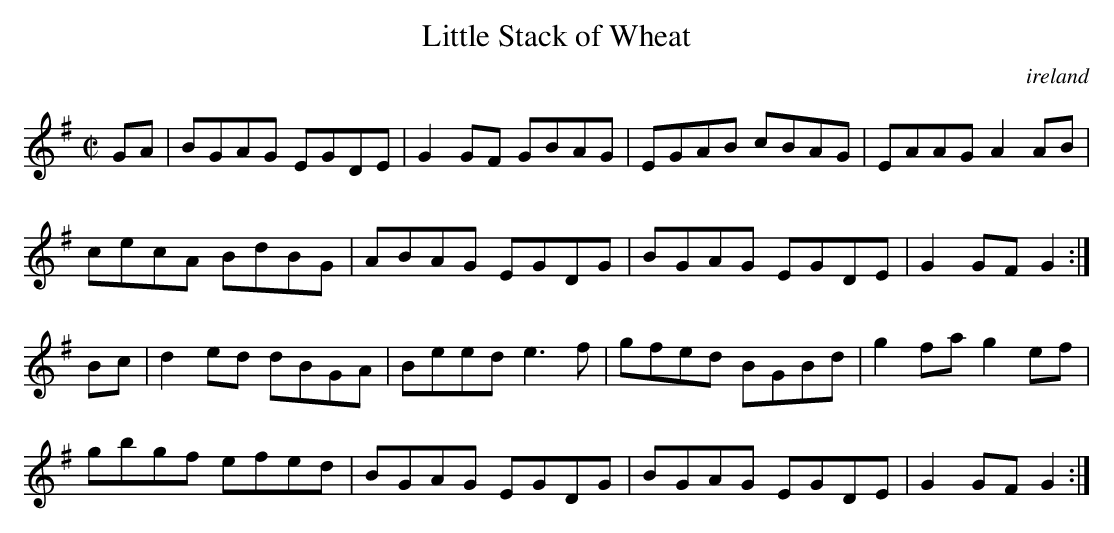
X:1
T:Little Stack of Wheat
O:ireland
M:C|
L:1/8
K:G Major
GA|BGAG EGDE|G2GF GBAG|EGAB cBAG|EAAG A2AB|!
cecA BdBG|ABAG EGDG|BGAG EGDE|G2GF G2:|!
Bc|d2ed dBGA|Beed e3f|gfed BGBd|g2fa g2ef|!
gbgf efed|BGAG EGDG|BGAG EGDE|G2GF G2:|!
